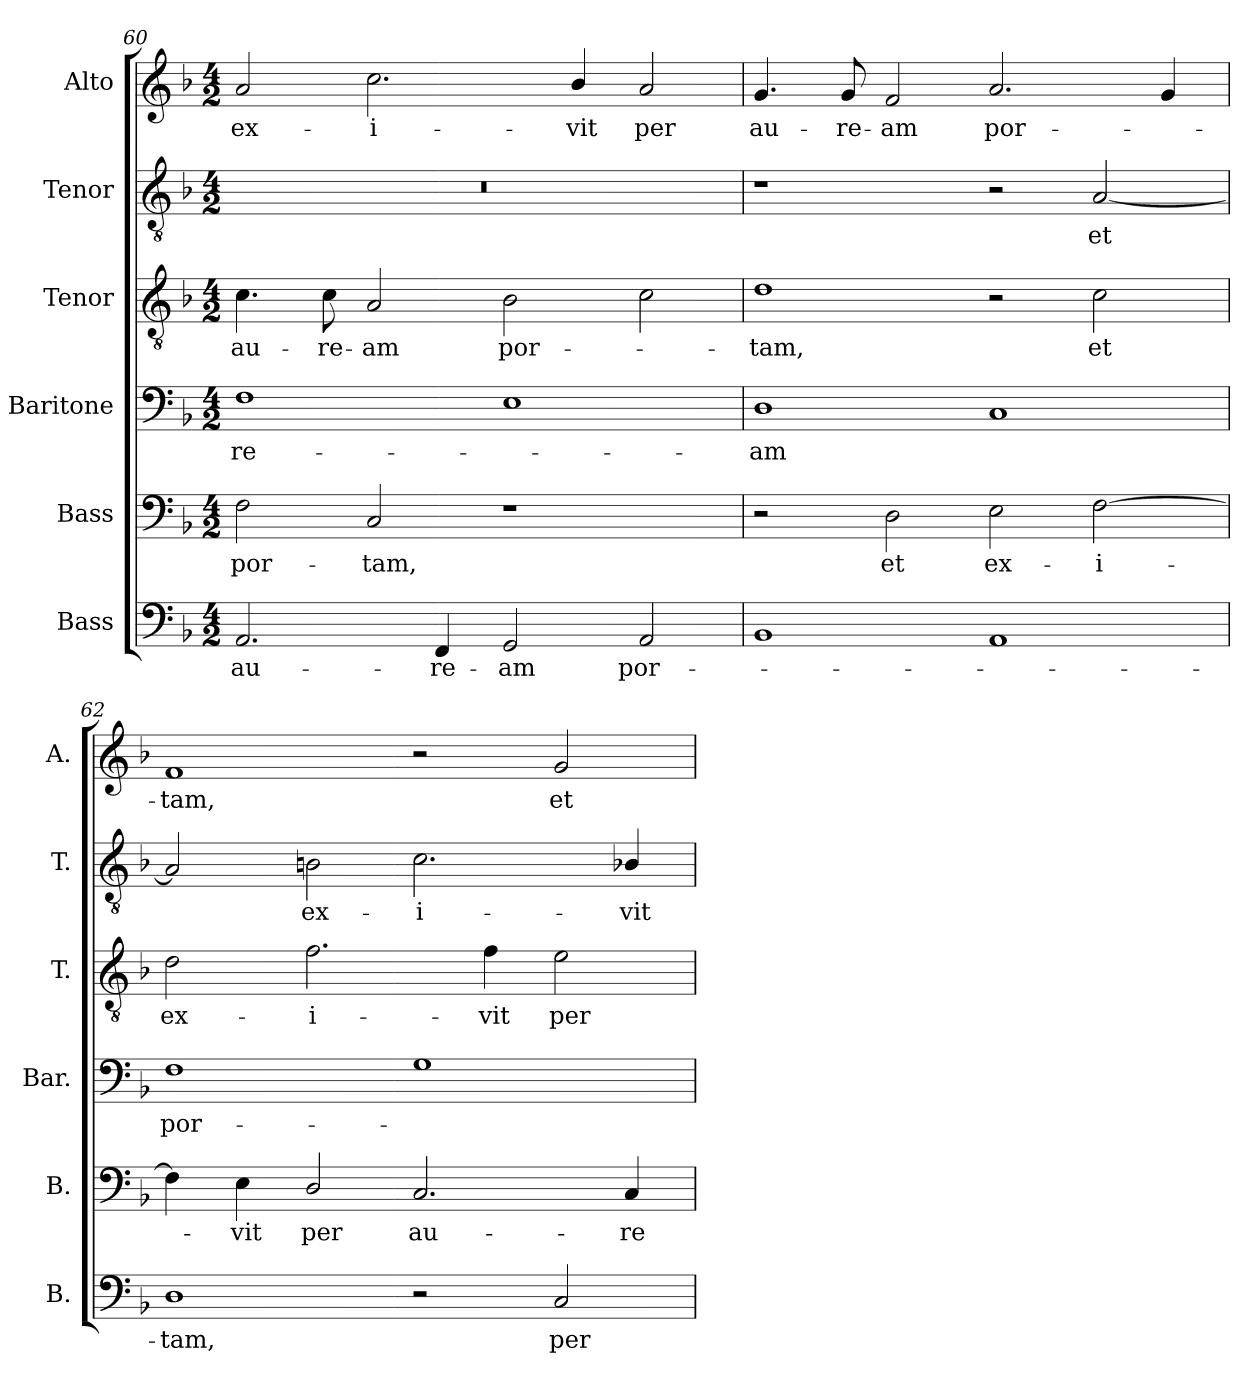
**kern	**text	**kern	**text	**kern	**text	**kern	**text	**kern	**text	**kern	**text
*part6	*part6	*part5	*part5	*part4	*part4	*part3	*part3	*part2	*part2	*part1	*part1
*staff6	*staff6	*staff5	*staff5	*staff4	*staff4	*staff3	*staff3	*staff2	*staff2	*staff1	*staff1
*I"Bass	*	*I"Bass	*	*I"Baritone	*	*I"Tenor	*	*I"Tenor	*	*I"Alto	*
*I'B.	*	*I'B.	*	*I'Bar.	*	*I'T.	*	*I'T.	*	*I'A.	*
!!LO:LB:g=z
*clefF4	*	*clefF4	*	*clefF4	*	*clefGv2	*	*clefGv2	*	*clefG2	*
*	*	*	*	*	*	*ITrd7c12	*	*ITrd7c12	*	*	*
*k[b-]	*	*k[b-]	*	*k[b-]	*	*k[b-]	*	*k[b-]	*	*k[b-]	*
*F:	*	*F:	*	*F:	*	*F:	*	*F:	*	*F:	*
*M4/2	*	*M4/2	*	*M4/2	*	*M4/2	*	*M4/2	*	*M4/2	*
=60	=60	=60	=60	=60	=60	=60	=60	=60	=60	=60	=60
!	!LO:LY:b:color=#000000	!	!	!	!	!	!	!	!	!	!
!	!	!	!LO:LY:b:color=#000000	!	!	!	!	!	!	!	!
!	!	!	!	!	!LO:LY:b:color=#000000	!	!	!	!	!	!
!	!	!	!	!	!	!	!LO:LY:b:color=#000000	!LO:N:vis=1	!	!	!
!	!	!	!	!	!	!	!	!	!	!	!LO:LY:b:color=#000000
2.AAi/	au-	2Fi\	por-	1Fi	-re-	4.Ci\	au-	0r	.	2ai/	ex-
!	!	!	!	!	!	!	!LO:LY:b:color=#000000	!	!	!	!
.	.	.	.	.	.	8Ci\	-re-	.	.	.	.
!	!	!	!LO:LY:b:color=#000000	!	!	!	!	!	!	!	!
!	!	!	!	!	!	!	!LO:LY:b:color=#000000	!	!	!	!
!	!	!	!	!	!	!	!	!	!	!	!LO:LY:b:color=#000000
.	.	2Ci/	-tam,	.	.	2AAi/	-am	.	.	2.cci\	-i-
!	!LO:LY:b:color=#000000	!	!	!	!	!	!	!	!	!	!
4FFi/	-re-	.	.	.	.	.	.	.	.	.	.
!	!LO:LY:b:color=#000000	!	!	!	!	!	!	!	!	!	!
!	!	!	!	!	!	!	!LO:LY:b:color=#000000	!	!	!	!
2GGi/	-am	1r	.	1Ei	.	2BB-i\	por-	.	.	.	.
!	!	!	!	!	!	!	!	!	!	!	!LO:LY:b:color=#000000
.	.	.	.	.	.	.	.	.	.	4b-i/	-vit
!	!LO:LY:b:color=#000000	!	!	!	!	!	!	!	!	!	!
!	!	!	!	!	!	!	!	!	!	!	!LO:LY:b:color=#000000
2AAi/	por-	.	.	.	.	2Ci\	.	.	.	2ai/	per
=61	=61	=61	=61	=61	=61	=61	=61	=61	=61	=61	=61
!	!	!	!	!	!LO:LY:b:color=#000000	!	!	!	!	!	!
!	!	!	!	!	!	!	!LO:LY:b:color=#000000	!	!	!	!
!	!	!	!	!	!	!	!	!	!	!	!LO:LY:b:color=#000000
1BB-i	.	2r	.	1Di	-am	1Di	-tam,	1r	.	4.gi/	au-
!	!	!	!	!	!	!	!	!	!	!	!LO:LY:b:color=#000000
.	.	.	.	.	.	.	.	.	.	8gi/	-re-
!	!	!	!LO:LY:b:color=#000000	!	!	!	!	!	!	!	!
!	!	!	!	!	!	!	!	!	!	!	!LO:LY:b:color=#000000
.	.	2Di\	et	.	.	.	.	.	.	2fi/	-am
!	!	!	!LO:LY:b:color=#000000	!	!	!	!	!	!	!	!
!	!	!	!	!	!	!	!	!	!	!	!LO:LY:b:color=#000000
1AAi	.	2Ei\	ex-	1Ci	.	2r	.	2r	.	2.ai/	por-
!	!	!	!LO:LY:b:color=#000000	!	!	!	!	!	!	!	!
!	!	!	!	!	!	!	!LO:LY:b:color=#000000	!	!	!	!
!	!	!	!	!	!	!	!	!	!LO:LY:b:color=#000000	!	!
.	.	[2Fi\	-i-	.	.	2Ci\	et	[2AAi/	et	.	.
.	.	.	.	.	.	.	.	.	.	4gi/	.
=62	=62	=62	=62	=62	=62	=62	=62	=62	=62	=62	=62
!	!LO:LY:b:color=#000000	!	!	!	!	!	!	!	!	!	!
!	!	!	!	!	!LO:LY:b:color=#000000	!	!	!	!	!	!
!	!	!	!	!	!	!	!LO:LY:b:color=#000000	!	!	!	!
!	!	!	!	!	!	!	!	!	!	!	!LO:LY:b:color=#000000
1Di	-tam,	4Fi\]	.	1Fi	por-	2Di\	ex-	2AAi/]	.	1fi	-tam,
!	!	!	!LO:LY:b:color=#000000	!	!	!	!	!	!	!	!
.	.	4Ei\	-vit	.	.	.	.	.	.	.	.
!	!	!	!LO:LY:b:color=#000000	!	!	!	!	!	!	!	!
!	!	!	!	!	!	!	!LO:LY:b:color=#000000	!	!	!	!
!	!	!	!	!	!	!	!	!	!LO:LY:b:color=#000000	!	!
.	.	2Di/	per	.	.	2.Fi\	-i-	2BBni\	ex-	.	.
!	!	!	!LO:LY:b:color=#000000	!	!	!	!	!	!	!	!
!	!	!	!	!	!	!	!	!	!LO:LY:b:color=#000000	!	!
2r	.	2.Ci/	au-	1Gi	.	.	.	2.Ci\	-i-	2r	.
!	!	!	!	!	!	!	!LO:LY:b:color=#000000	!	!	!	!
.	.	.	.	.	.	4Fi\	-vit	.	.	.	.
!	!LO:LY:b:color=#000000	!	!	!	!	!	!	!	!	!	!
!	!	!	!	!	!	!	!LO:LY:b:color=#000000	!	!	!	!
!	!	!	!	!	!	!	!	!	!	!	!LO:LY:b:color=#000000
2Ci/	per	.	.	.	.	2Ei\	per	.	.	2gi/	et
!	!	!	!LO:LY:b:color=#000000	!	!	!	!	!	!	!	!
!	!	!	!	!	!	!	!	!	!LO:LY:b:color=#000000	!	!
.	.	4Ci/	-re-	.	.	.	.	4BB-Xi/	-vit	.	.
=	=	=	=	=	=	=	=	=	=	=	=
*-	*-	*-	*-	*-	*-	*-	*-	*-	*-	*-	*-
